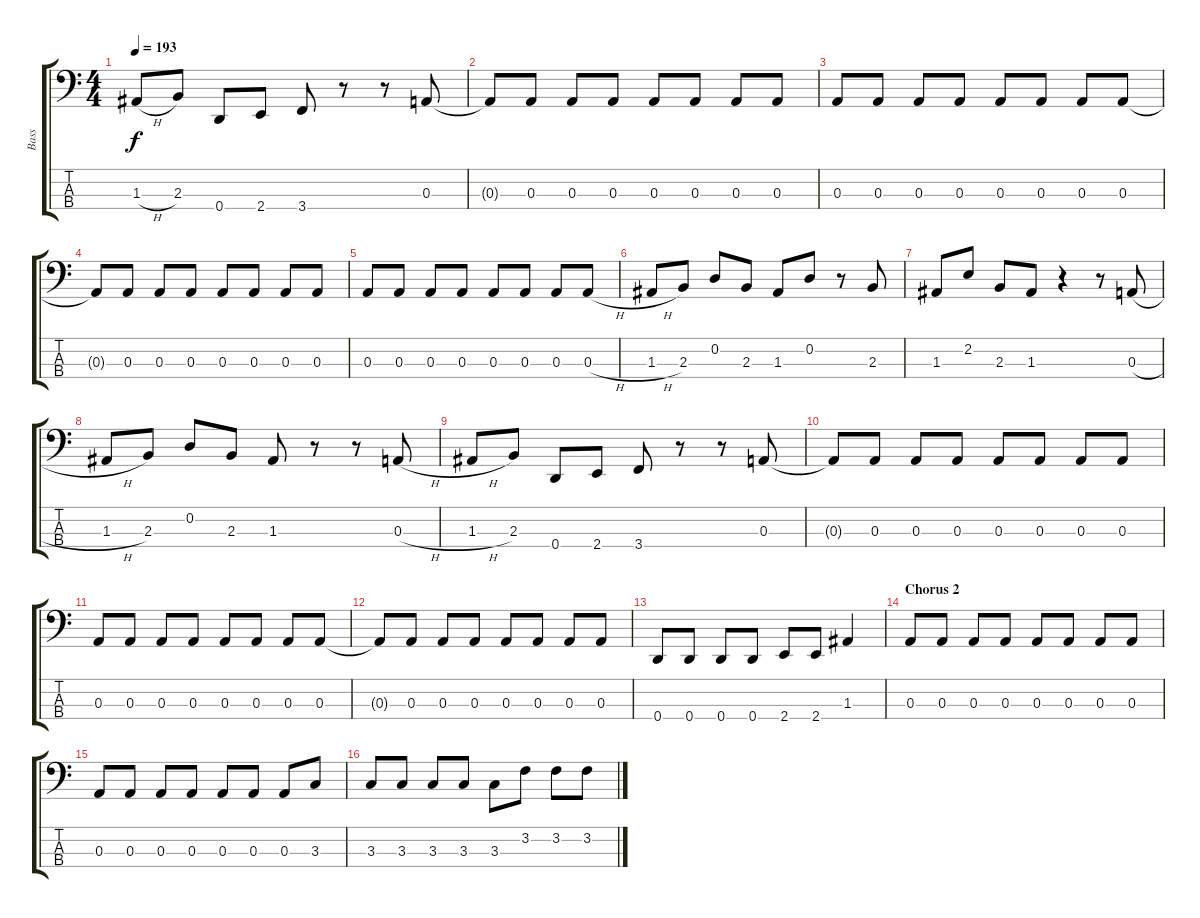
\track ("Bass" "Bass") {instrument slapbass2}
\staff {score tabs}
\tuning (G2 D2 A1 D1) {hide}
\ts (4 4)
\tempo 193
\clef f4
\ks c
1.3{h}.8{dy f} 2.3.8 0.4.8 2.4.8 3.4.8 r.8 r.8 0.3.8 |
0.3{t}.8 0.3.8 0.3.8 0.3.8 0.3.8 0.3.8 0.3.8 0.3.8 |
0.3.8 0.3.8 0.3.8 0.3.8 0.3.8 0.3.8 0.3.8 0.3.8 |
0.3{t}.8 0.3.8 0.3.8 0.3.8 0.3.8 0.3.8 0.3.8 0.3.8 |
0.3.8 0.3.8 0.3.8 0.3.8 0.3.8 0.3.8 0.3.8 0.3{h}.8 |
1.3{h}.8 2.3.8 0.2.8 2.3.8 1.3.8 0.2.8 r.8 2.3.8 |
1.3.8 2.2.8 2.3.8 1.3.8 r.4 r.8 0.3{h}.8 |
1.3{h}.8 2.3.8 0.2.8 2.3.8 1.3.8 r.8 r.8 0.3{h}.8 |
1.3{h}.8 2.3.8 0.4.8 2.4.8 3.4.8 r.8 r.8 0.3.8 |
0.3{t}.8 0.3.8 0.3.8 0.3.8 0.3.8 0.3.8 0.3.8 0.3.8 |
0.3.8 0.3.8 0.3.8 0.3.8 0.3.8 0.3.8 0.3.8 0.3.8 |
0.3{t}.8 0.3.8 0.3.8 0.3.8 0.3.8 0.3.8 0.3.8 0.3.8 |
0.4.8 0.4.8 0.4.8 0.4.8 2.4.8 2.4.8 1.3.4 |
\section ("" "Chorus 2")
0.3.8 0.3.8 0.3.8 0.3.8 0.3.8 0.3.8 0.3.8 0.3.8 |
0.3.8 0.3.8 0.3.8 0.3.8 0.3.8 0.3.8 0.3.8 3.3.8 |
3.3.8 3.3.8 3.3.8 3.3.8 3.3.8 3.2.8 3.2.8 3.2.8
